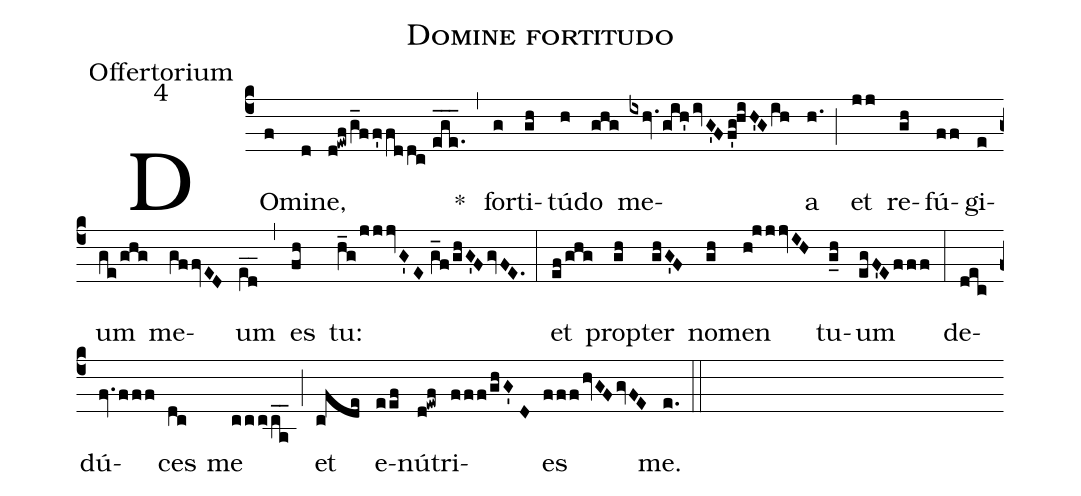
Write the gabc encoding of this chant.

name: Domine fortitudo;
office-part: Offertorium;
mode: 4;
%%
(c4) DO(f)mi(d)ne,(d!ewf/g_ff'fddc//e_g_e._) *(,) for(g)ti(gh)tú(h)do(ghg) me(ixhv.gih'ivG'Ff'g!hiH'Gih)a(h.) (;) et(jj) re(gh)fú(ff)gi(e)um(ge/ghg) me(gffvED)um(e_[ll:1]d_) (,) es(fh) tu:(h_g/jjjvG'E//g_f/ghG'FgvFE.) (:)
et(ef/ghg) prop(gh)ter(ghG'F) no(gh)men(h!jjjvIH) tu(g_h)um(egF'Efff) (:)
de(dec)dú(fv.fff)ces(dc) me(cccc_a_) (;) et(c!fde) e(eef)nú(d!ewf)tri(fff/ghG'//D)es(fffhvGFgvFE) me.(e.) (::)
